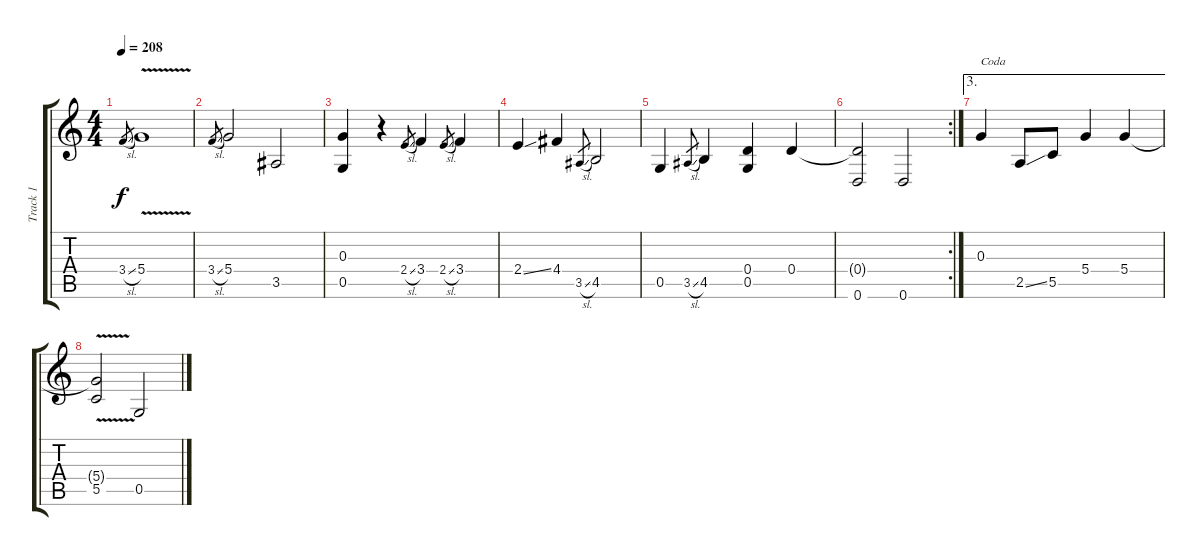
\track ("Track 1" "Track 1") {instrument acousticguitarsteel}
\staff {score tabs}
\tuning (D4 B3 G3 D3 G2 D2) {hide}
\ts (4 4)
\tempo 208
\clef g2
\ks c
3.4{sl}.8{gr dy f} 5.4{v}.1 |
3.4{sl}.8{gr} 5.4.2 3.5.2 |
(0.3 0.5).4 r.4 2.4{sl}.8{gr} 3.4.4 2.4{sl}.8{gr} 3.4.4 |
2.4{ss}.4 4.4.4 3.5{sl}.8{gr} 4.5.2 |
0.5.4 3.5{sl}.8{gr} 4.5.4 (0.4 0.5).4 0.4.4 |
\rc 2
(0.4{t} 0.6).2 0.6.2 |
\ae 3
0.3.4{txt "Coda"} 2.5{ss}.8 5.5.8 5.4.4 5.4.4 |
(5.4{v t} 5.5{v}).2 0.5.2
